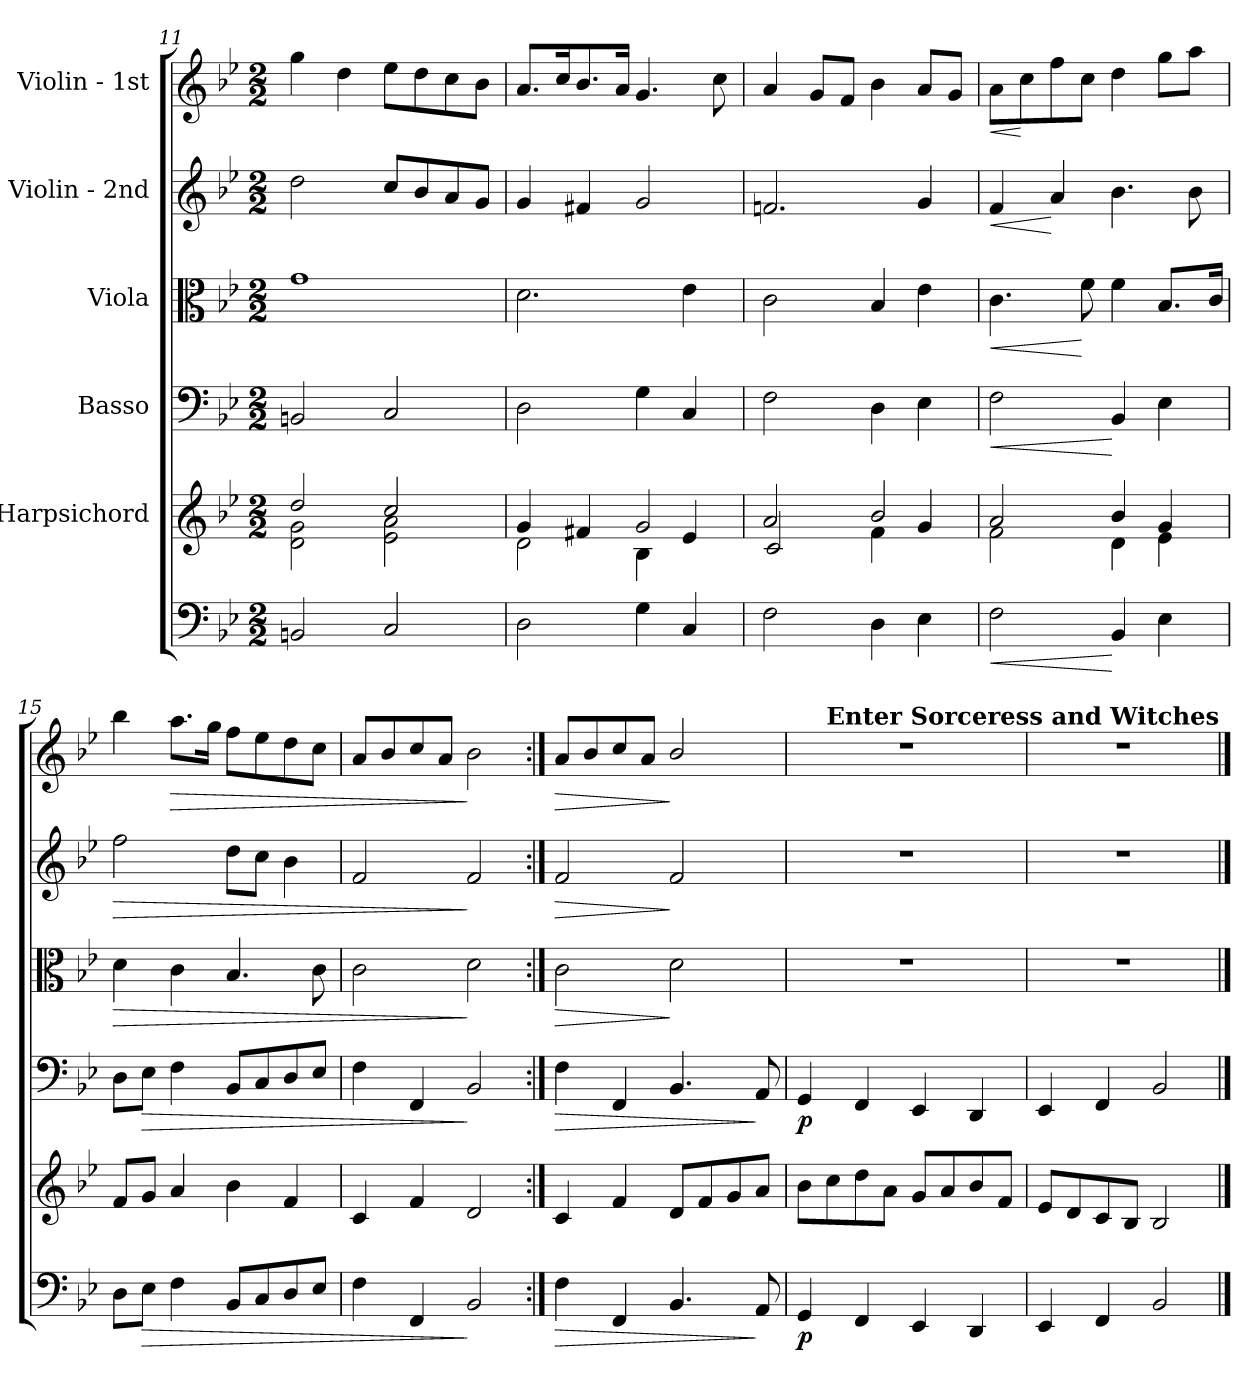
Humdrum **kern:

**kern	**dynam	**kern	**kern	**dynam	**kern	**dynam	**kern	**dynam	**kern	**dynam
*part6	*part6	*part5	*part4	*part4	*part3	*part3	*part2	*part2	*part1	*part1
*staff6	*staff6	*staff5	*staff4	*staff4	*staff3	*staff3	*staff2	*staff2	*staff1	*staff1
*	*	*I"Harpsichord	*I"Basso	*	*I"Viola	*	*I"Violin - 2nd	*	*I"Violin - 1st	*
*clefF4	*	*clefG2	*clefF4	*	*clefC3	*	*clefG2	*	*clefG2	*
*k[b-e-]	*	*k[b-e-]	*k[b-e-]	*	*k[b-e-]	*	*k[b-e-]	*	*k[b-e-]	*
*B-:	*	*B-:	*B-:	*	*B-:	*	*B-:	*	*B-:	*
*M2/2	*	*M2/2	*M2/2	*	*M2/2	*	*M2/2	*	*M2/2	*
=11	=11	=11	=11	=11	=11	=11	=11	=11	=11	=11
*	*	*^	*	*	*	*	*	*	*	*
2BBni/	.	2ddi/	2di\ 2gi	2BBni/	.	1gi	.	2ddi\	.	4ggi\	.
.	.	.	.	.	.	.	.	.	.	4ddi\	.
2Ci/	.	2cci/	2e-i\ 2ai	2Ci/	.	.	.	8cci/L	.	8ee-i\L	.
.	.	.	.	.	.	.	.	8b-i/	.	8ddi\	.
.	.	.	.	.	.	.	.	8ai/	.	8cci\	.
.	.	.	.	.	.	.	.	8gi/J	.	8b-i\J	.
=12	=12	=12	=12	=12	=12	=12	=12	=12	=12	=12	=12
2Di\	.	4gi/	2di\	2Di\	.	2.di\	.	4gi/	.	8.ai/L	.
.	.	.	.	.	.	.	.	.	.	16cci/k	.
.	.	4f#Xi/	.	.	.	.	.	4f#Xi/	.	8.b-i/	.
.	.	.	.	.	.	.	.	.	.	16ai/Jk	.
4Gi\	.	2gi/	4B-i\	4Gi\	.	.	.	2gi/	.	4.gi/	.
4Ci/	.	.	4e-i/	4Ci/	.	4e-i\	.	.	.	.	.
.	.	.	.	.	.	.	.	.	.	8cci\	.
=13	=13	=13	=13	=13	=13	=13	=13	=13	=13	=13	=13
2Fi\	.	2ai/	2ci/	2Fi\	.	2ci\	.	2.fni/	.	4ai/	.
.	.	.	.	.	.	.	.	.	.	8gi/L	.
.	.	.	.	.	.	.	.	.	.	8fi/J	.
4Di\	.	2b-i/	4fi\	4Di\	.	4B-i/	.	.	.	4b-i\	.
4E-i\	.	.	4gi/	4E-i\	.	4e-i\	.	4gi/	.	8ai/L	.
.	.	.	.	.	.	.	.	.	.	8gi/J	.
!!LO:PB:g=z
=14	=14	=14	=14	=14	=14	=14	=14	=14	=14	=14	=14
!	!LO:HP:b	!	!	!	!LO:HP:b	!	!LO:HP:b	!	!LO:HP:b	!	!LO:HP:b
2Fi\	<	2ai/	2fi\	2Fi\	<	4.ci\	<	4fi/	<	8ai\L	<
.	.	.	.	.	.	.	.	.	.	8cci\	[
.	.	.	.	.	.	.	.	4ai/	[	8ffi\	.
.	.	.	.	.	.	8fi\	[	.	.	8cci\J	.
4BB-i/	[	4b-i/	4di\	4BB-i/	[	4fi\	.	4.b-i\	.	4ddi\	.
4E-i\	.	4gi/	4e-i\	4E-i\	.	8.B-i/L	.	.	.	8ggi\L	.
.	.	.	.	.	.	.	.	8b-i\	.	8aai\J	.
.	.	.	.	.	.	16ci/Jk	.	.	.	.	.
*	*	*v	*v	*	*	*	*	*	*	*	*
=15	=15	=15	=15	=15	=15	=15	=15	=15	=15	=15
!	!	!	!	!	!	!LO:HP:b	!	!LO:HP:b	!	!
8Di\L	.	8fi/L	8Di\L	.	4di\	>	2ffi\	>	4bb-i\	.
!	!LO:HP:b	!	!	!LO:HP:b	!	!	!	!	!	!
8E-i\J	>	8gi/J	8E-i\J	>	.	.	.	.	.	.
!	!	!	!	!	!	!	!	!	!	!LO:HP:b
4Fi\	.	4ai/	4Fi\	.	4ci\	.	.	.	8.aai\L	>
.	.	.	.	.	.	.	.	.	16ggi\Jk	.
8BB-i/L	.	4b-i\	8BB-i/L	.	4.B-i/	.	8ddi\L	.	8ffi\L	.
8Ci/	.	.	8Ci/	.	.	.	8cci\J	.	8ee-i\	.
8Di/	.	4fi/	8Di/	.	.	.	4b-i\	.	8ddi\	.
8E-i/J	.	.	8E-i/J	.	8ci\	.	.	.	8cci\J	.
=16	=16	=16	=16	=16	=16	=16	=16	=16	=16	=16
4Fi\	.	4ci/	4Fi\	.	2ci\	.	2fi/	.	8ai/L	.
.	.	.	.	.	.	.	.	.	8b-i/	.
4FFi/	.	4fi/	4FFi/	.	.	.	.	.	8cci/	.
.	.	.	.	.	.	.	.	.	8ai/J	.
2BB-i/	]	2di/	2BB-i/	]	2di\	]	2fi/	]	2b-i\	]
=17:|!	=17:|!	=17:|!	=17:|!	=17:|!	=17:|!	=17:|!	=17:|!	=17:|!	=17:|!	=17:|!
!	!LO:HP:b	!	!	!LO:HP:b	!	!LO:HP:b	!	!LO:HP:b	!	!LO:HP:b
4Fi\	>	4ci/	4Fi\	>	2ci\	>	2fi/	>	8ai/L	>
.	.	.	.	.	.	.	.	.	8b-i/	.
4FFi/	.	4fi/	4FFi/	.	.	.	.	.	8cci/	.
.	.	.	.	.	.	.	.	.	8ai/J	.
4.BB-i/	.	8di/L	4.BB-i/	.	2di\	]	2fi/	]	2b-i/	]
.	.	8fi/	.	.	.	.	.	.	.	.
.	.	8gi/	.	.	.	.	.	.	.	.
8AAi/	]	8ai/J	8AAi/	]	.	.	.	.	.	.
=18	=18	=18	=18	=18	=18	=18	=18	=18	=18	=18
*	*	*	*	*	*	*	*	*	*^	*
4GGi/	p	8b-i\L	4GGi/	p	1r	.	1r	.	1r	8ryy	.
!	!	!	!	!	!	!	!	!	!	!LO:TX:a:B:t=Enter Sorceress and Witches	!
.	.	8cci\	.	.	.	.	.	.	.	2..ryy	.
4FFi/	.	8ddi\	4FFi/	.	.	.	.	.	.	.	.
.	.	8ai\J	.	.	.	.	.	.	.	.	.
4EE-i/	.	8gi/L	4EE-i/	.	.	.	.	.	.	.	.
.	.	8ai/	.	.	.	.	.	.	.	.	.
4DDi/	.	8b-i/	4DDi/	.	.	.	.	.	.	.	.
.	.	8fi/J	.	.	.	.	.	.	.	.	.
*	*	*	*	*	*	*	*	*	*v	*v	*
=19	=19	=19	=19	=19	=19	=19	=19	=19	=19	=19
4EE-i/	.	8e-i/L	4EE-i/	.	1r	.	1r	.	1r	.
.	.	8di/	.	.	.	.	.	.	.	.
4FFi/	.	8ci/	4FFi/	.	.	.	.	.	.	.
.	.	8B-i/J	.	.	.	.	.	.	.	.
2BB-i/	.	2B-i/	2BB-i/	.	.	.	.	.	.	.
==	==	==	==	==	==	==	==	==	==	==
*-	*-	*-	*-	*-	*-	*-	*-	*-	*-	*-
